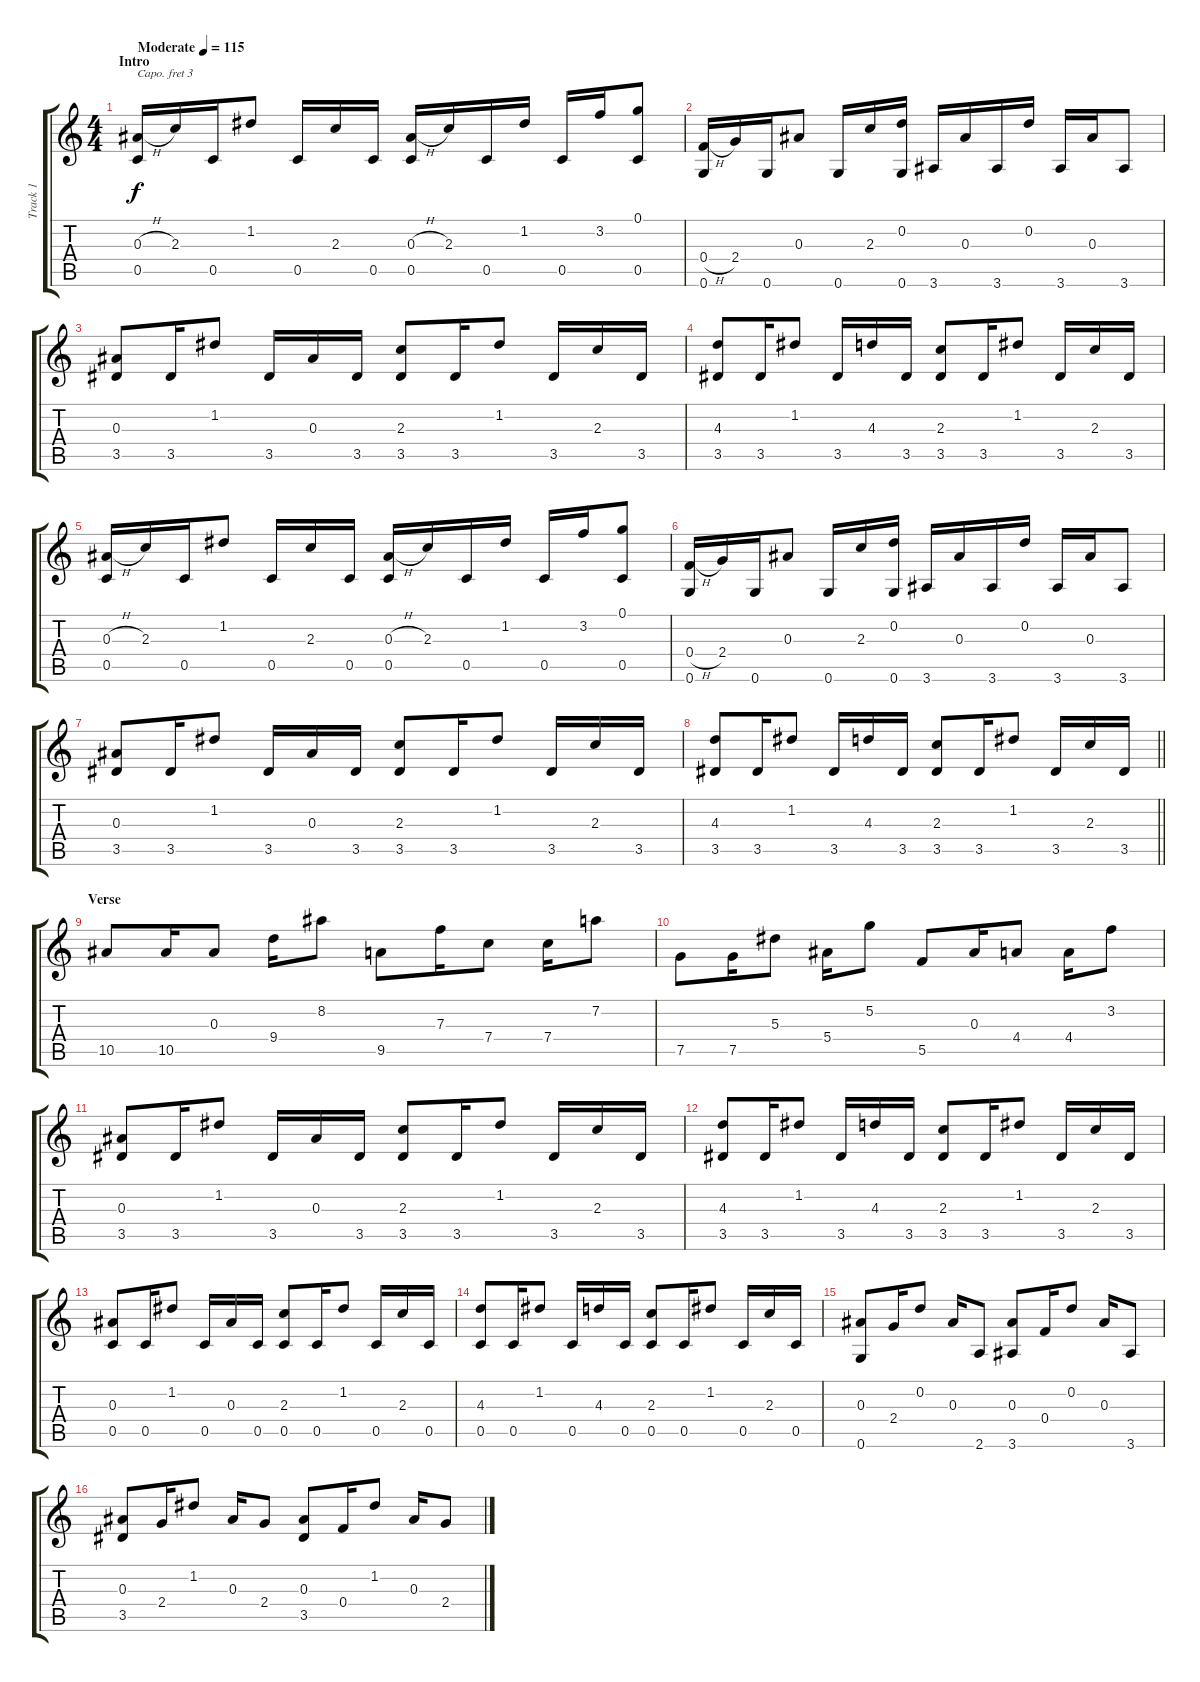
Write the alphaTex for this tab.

\track ("Track 1" "Track 1") {instrument acousticguitarsteel}
\staff {score tabs}
\capo 3
\tuning (E4 B3 G3 D3 A2 E2) {hide}
\ts (4 4)
\section ("" "Intro")
\tempo (115 "Moderate")
\clef g2
\ks c
(0.3{h} 0.5).16{dy f instrument acousticguitarsteel} 2.3.16 0.5.16 1.2.8 0.5.16 2.3.16 0.5.16 (0.3{h} 0.5).16 2.3.16 0.5.16 1.2.16 0.5.16 3.2.16 (0.1 0.5).8 |
(0.4{h} 0.6).16 2.4.16 0.6.16 0.3.8 0.6.16 2.3.16 (0.2 0.6).16 3.6.16 0.3.16 3.6.16 0.2.16 3.6.16 0.3.16 3.6.8 |
(0.3 3.5).8 3.5.16 1.2.8 3.5.16 0.3.16 3.5.16 (2.3 3.5).8 3.5.16 1.2.8 3.5.16 2.3.16 3.5.16 |
(4.3 3.5).8 3.5.16 1.2.8 3.5.16 4.3.16 3.5.16 (2.3 3.5).8 3.5.16 1.2.8 3.5.16 2.3.16 3.5.16 |
(0.3{h} 0.5).16 2.3.16 0.5.16 1.2.8 0.5.16 2.3.16 0.5.16 (0.3{h} 0.5).16 2.3.16 0.5.16 1.2.16 0.5.16 3.2.16 (0.1 0.5).8 |
(0.4{h} 0.6).16 2.4.16 0.6.16 0.3.8 0.6.16 2.3.16 (0.2 0.6).16 3.6.16 0.3.16 3.6.16 0.2.16 3.6.16 0.3.16 3.6.8 |
(0.3 3.5).8 3.5.16 1.2.8 3.5.16 0.3.16 3.5.16 (2.3 3.5).8 3.5.16 1.2.8 3.5.16 2.3.16 3.5.16 |
\barLineRight lightlight
(4.3 3.5).8 3.5.16 1.2.8 3.5.16 4.3.16 3.5.16 (2.3 3.5).8 3.5.16 1.2.8 3.5.16 2.3.16 3.5.16 |
\section ("" "Verse")
10.5.8 10.5.16 0.3.8 9.4.16 8.2.8 9.5.8 7.3.16 7.4.8 7.4.16 7.2.8 |
7.5.8 7.5.16 5.3.8 5.4.16 5.2.8 5.5.8 0.3.16 4.4.8 4.4.16 3.2.8 |
(0.3 3.5).8 3.5.16 1.2.8 3.5.16 0.3.16 3.5.16 (2.3 3.5).8 3.5.16 1.2.8 3.5.16 2.3.16 3.5.16 |
(4.3 3.5).8 3.5.16 1.2.8 3.5.16 4.3.16 3.5.16 (2.3 3.5).8 3.5.16 1.2.8 3.5.16 2.3.16 3.5.16 |
(0.3 0.5).8 0.5.16 1.2.8 0.5.16 0.3.16 0.5.16 (2.3 0.5).8 0.5.16 1.2.8 0.5.16 2.3.16 0.5.16 |
(4.3 0.5).8 0.5.16 1.2.8 0.5.16 4.3.16 0.5.16 (2.3 0.5).8 0.5.16 1.2.8 0.5.16 2.3.16 0.5.16 |
(0.3 0.6).8 2.4.16 0.2.8 0.3.16 2.6.8 (0.3 3.6).8 0.4.16 0.2.8 0.3.16 3.6.8 |
(0.3 3.5).8 2.4.16 1.2.8 0.3.16 2.4.8 (0.3 3.5).8 0.4.16 1.2.8 0.3.16 2.4.8
